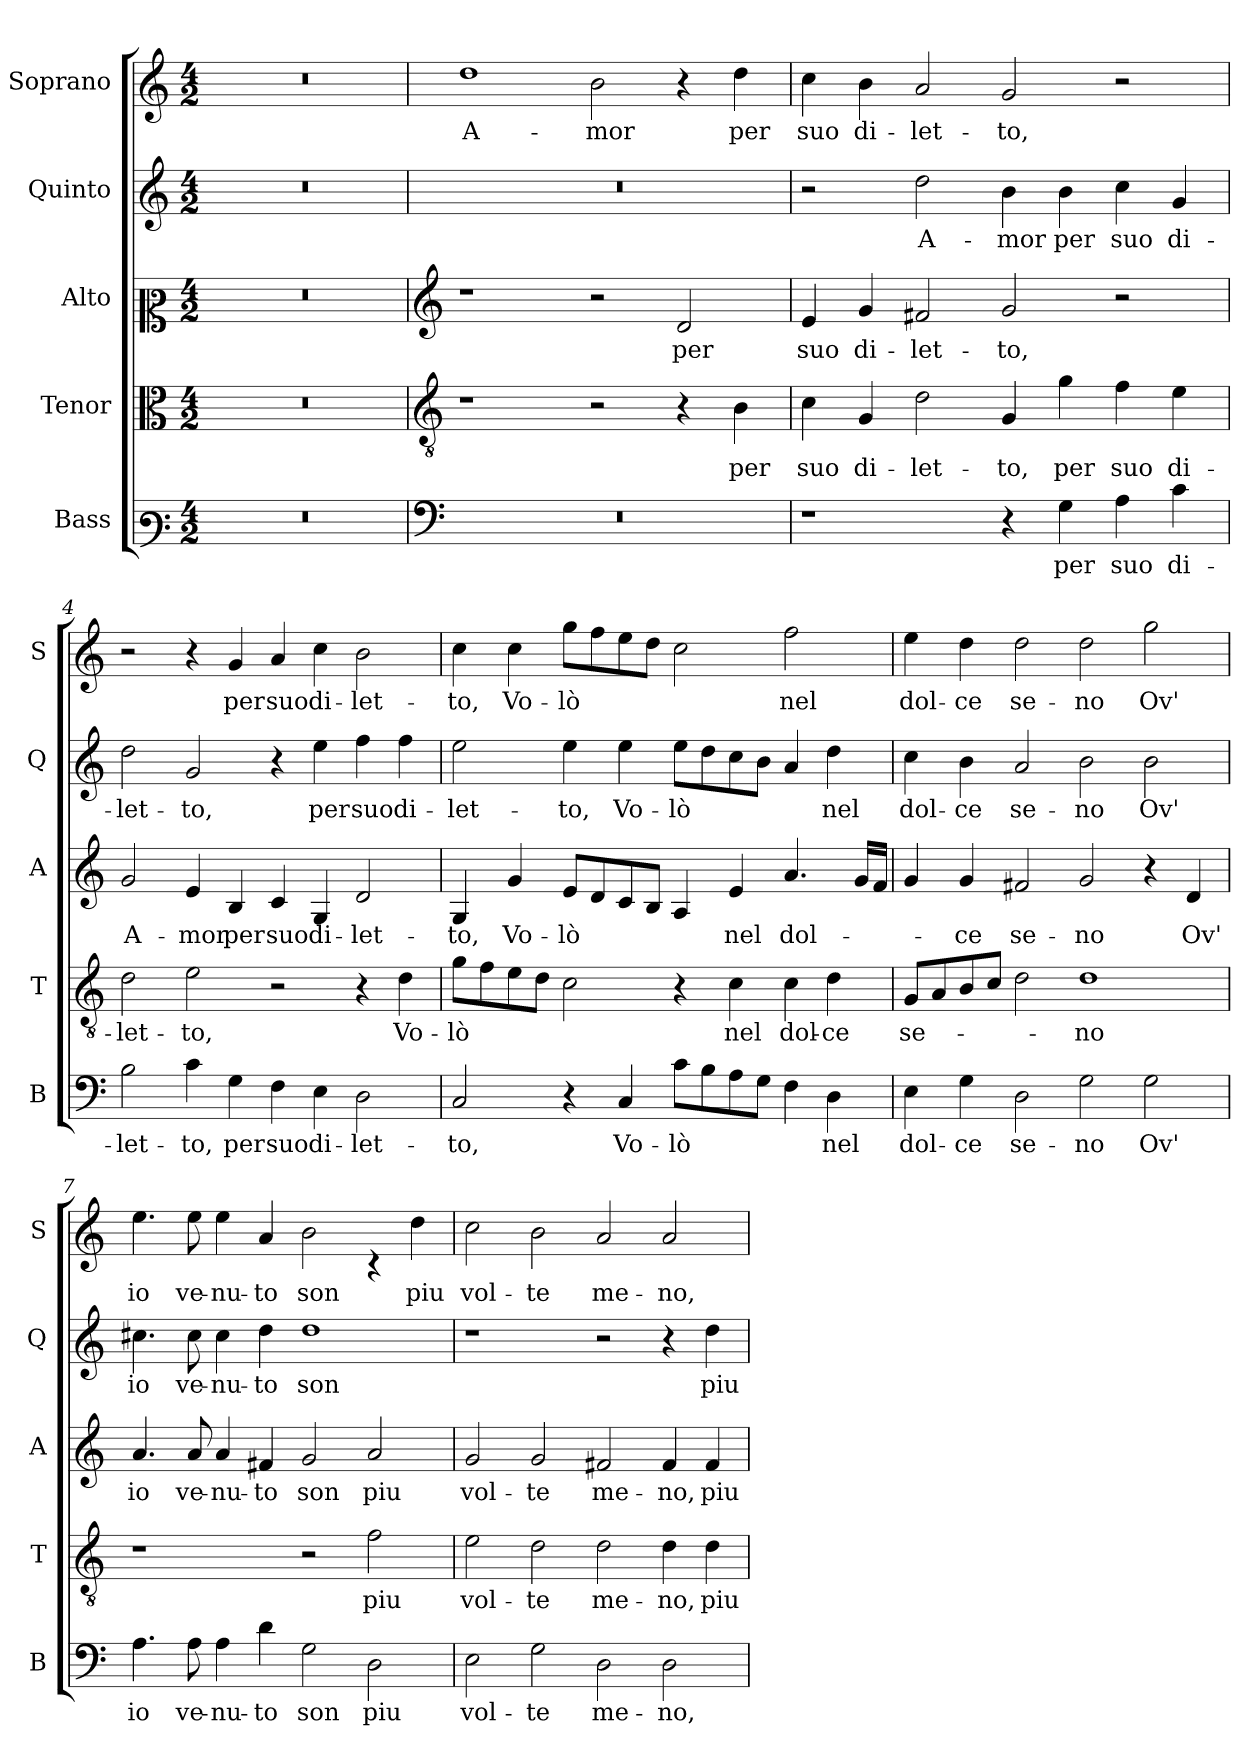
**kern	**text	**kern	**text	**kern	**text	**kern	**text	**kern	**text
*part5	*part5	*part4	*part4	*part3	*part3	*part2	*part2	*part1	*part1
*staff5	*staff5	*staff4	*staff4	*staff3	*staff3	*staff2	*staff2	*staff1	*staff1
*I"Bass	*	*I"Tenor	*	*I"Alto	*	*I"Quinto	*	*I"Soprano	*
*I'B	*	*I'T	*	*I'A	*	*I'Q	*	*I'S	*
*clefF3	*	*clefC3	*	*clefC2	*	*clefG2	*	*clefG2	*
*k[]	*	*k[]	*	*k[]	*	*k[]	*	*k[]	*
*C:	*	*C:	*	*C:	*	*C:	*	*C:	*
*M4/2	*	*M4/2	*	*M4/2	*	*M4/2	*	*M4/2	*
=1	=1	=1	=1	=1	=1	=1	=1	=1	=1
0r	.	0r	.	0r	.	0r	.	0r	.
=2	=2	=2	=2	=2	=2	=2	=2	=2	=2
*clefF4	*	*clefGv2	*	*clefG2	*	*	*	*	*
!	!	!	!	!	!	!	!	!	!LO:LY:b
0r	.	1r	.	1r	.	0r	.	1dd	A-
!	!	!	!	!	!	!	!	!	!LO:LY:b
.	.	2r	.	2r	.	.	.	2b\	-mor
!	!	!	!	!	!LO:LY:b	!	!	!	!
.	.	4r	.	2d/	per	.	.	4r	.
!	!	!	!LO:LY:b	!	!	!	!	!	!LO:LY:b
.	.	4B\	per	.	.	.	.	4dd\	per
=3	=3	=3	=3	=3	=3	=3	=3	=3	=3
!	!	!	!LO:LY:b	!	!LO:LY:b	!	!	!	!LO:LY:b
1r	.	4c\	suo	4e/	suo	2r	.	4cc\	suo
!	!	!	!LO:LY:b	!	!LO:LY:b	!	!	!	!LO:LY:b
.	.	4G/	di-	4g/	di-	.	.	4b\	di-
!	!	!	!LO:LY:b	!	!LO:LY:b	!	!LO:LY:b	!	!LO:LY:b
.	.	2d\	-let-	2f#X/	-let-	2dd\	A-	2a/	-let-
!	!	!	!LO:LY:b	!	!LO:LY:b	!	!LO:LY:b	!	!LO:LY:b
4r	.	4G/	-to,	2g/	-to,	4b\	-mor	2g/	-to,
!	!LO:LY:b	!	!LO:LY:b	!	!	!	!LO:LY:b	!	!
4G\	per	4g\	per	.	.	4b\	per	.	.
!	!LO:LY:b	!	!LO:LY:b	!	!	!	!LO:LY:b	!	!
4A\	suo	4f\	suo	2r	.	4cc\	suo	2r	.
!	!LO:LY:b	!	!LO:LY:b	!	!	!	!LO:LY:b	!	!
4c\	di-	4e\	di-	.	.	4g/	di-	.	.
=4	=4	=4	=4	=4	=4	=4	=4	=4	=4
!	!LO:LY:b	!	!LO:LY:b	!	!LO:LY:b	!	!LO:LY:b	!	!
2B\	-let-	2d\	-let-	2g/	A-	2dd\	-let-	2r	.
!	!LO:LY:b	!	!LO:LY:b	!	!LO:LY:b	!	!LO:LY:b	!	!
4c\	-to,	2e\	-to,	4e/	-mor	2g/	-to,	4r	.
!	!LO:LY:b	!	!	!	!LO:LY:b	!	!	!	!LO:LY:b
4G\	per	.	.	4B/	per	.	.	4g/	per
!	!LO:LY:b	!	!	!	!LO:LY:b	!	!	!	!LO:LY:b
4F\	suo	2r	.	4c/	suo	4r	.	4a/	suo
!	!LO:LY:b	!	!	!	!LO:LY:b	!	!LO:LY:b	!	!LO:LY:b
4E\	di-	.	.	4G/	di-	4ee\	per	4cc\	di-
!	!LO:LY:b	!	!	!	!LO:LY:b	!	!LO:LY:b	!	!LO:LY:b
2D\	-let-	4r	.	2d/	-let-	4ff\	suo	2b\	-let-
!	!	!	!LO:LY:b	!	!	!	!LO:LY:b	!	!
.	.	4d\	Vo-	.	.	4ff\	di-	.	.
!!LO:LB:g=z
=5	=5	=5	=5	=5	=5	=5	=5	=5	=5
!	!LO:LY:b	!	!LO:LY:b	!	!LO:LY:b	!	!LO:LY:b	!	!LO:LY:b
2C/	-to,	8g\L	-lò	4G/	-to,	2ee\	-let-	4cc\	-to,
.	.	8f\	.	.	.	.	.	.	.
!	!	!	!	!	!LO:LY:b	!	!	!	!LO:LY:b
.	.	8e\	.	4g/	Vo-	.	.	4cc\	Vo-
.	.	8d\J	.	.	.	.	.	.	.
!	!	!	!	!	!LO:LY:b	!	!LO:LY:b	!	!LO:LY:b
4r	.	2c\	.	8e/L	-lò	4ee\	-to,	8gg\L	-lò
.	.	.	.	8d/	.	.	.	8ff\	.
!	!LO:LY:b	!	!	!	!	!	!LO:LY:b	!	!
4C/	Vo-	.	.	8c/	.	4ee\	Vo-	8ee\	.
.	.	.	.	8B/J	.	.	.	8dd\J	.
!	!LO:LY:b	!	!	!	!	!	!LO:LY:b	!	!
8c\L	-lò	4r	.	4A/	.	8ee\L	-lò	2cc\	.
8B\	.	.	.	.	.	8dd\	.	.	.
!	!	!	!LO:LY:b	!	!LO:LY:b	!	!	!	!
8A\	.	4c\	nel	4e/	nel	8cc\	.	.	.
8G\J	.	.	.	.	.	8b\J	.	.	.
!	!	!	!LO:LY:b	!	!LO:LY:b	!	!	!	!LO:LY:b
4F\	.	4c\	dol-	4.a/	dol-	4a/	.	2ff\	nel
!	!LO:LY:b	!	!LO:LY:b	!	!	!	!LO:LY:b	!	!
4D\	nel	4d\	-ce	.	.	4dd\	nel	.	.
.	.	.	.	16g/LL	.	.	.	.	.
.	.	.	.	16f/JJ	.	.	.	.	.
=6	=6	=6	=6	=6	=6	=6	=6	=6	=6
!	!LO:LY:b	!	!LO:LY:b	!	!	!	!LO:LY:b	!	!LO:LY:b
4E\	dol-	8G/L	se-	4g/	.	4cc\	dol-	4ee\	dol-
.	.	8A/	.	.	.	.	.	.	.
!	!LO:LY:b	!	!	!	!LO:LY:b	!	!LO:LY:b	!	!LO:LY:b
4G\	-ce	8B/	.	4g/	-ce	4b\	-ce	4dd\	-ce
.	.	8c/J	.	.	.	.	.	.	.
!	!LO:LY:b	!	!	!	!LO:LY:b	!	!LO:LY:b	!	!LO:LY:b
2D\	se-	2d\	.	2f#X/	se-	2a/	se-	2dd\	se-
!	!LO:LY:b	!	!LO:LY:b	!	!LO:LY:b	!	!LO:LY:b	!	!LO:LY:b
2G\	-no	1d	-no	2g/	-no	2b\	-no	2dd\	-no
!	!LO:LY:b	!	!	!	!	!	!LO:LY:b	!	!LO:LY:b
2G\	Ov'	.	.	4r	.	2b\	Ov'	2gg\	Ov'
!	!	!	!	!	!LO:LY:b	!	!	!	!
.	.	.	.	4d/	Ov'	.	.	.	.
=7	=7	=7	=7	=7	=7	=7	=7	=7	=7
!	!LO:LY:b	!	!	!	!LO:LY:b	!	!LO:LY:b	!	!LO:LY:b
4.A\	io	1r	.	4.a/	io	4.cc#X\	io	4.ee\	io
!	!LO:LY:b	!	!	!	!LO:LY:b	!	!LO:LY:b	!	!LO:LY:b
8A\	ve-	.	.	8a/	ve-	8cc#\	ve-	8ee\	ve-
!	!LO:LY:b	!	!	!	!LO:LY:b	!	!LO:LY:b	!	!LO:LY:b
4A\	-nu-	.	.	4a/	-nu-	4cc#\	-nu-	4ee\	-nu-
!	!LO:LY:b	!	!	!	!LO:LY:b	!	!LO:LY:b	!	!LO:LY:b
4d\	-to	.	.	4f#X/	-to	4dd\	-to	4a/	-to
!	!LO:LY:b	!	!	!	!LO:LY:b	!	!LO:LY:b	!	!LO:LY:b
2G\	son	2r	.	2g/	son	1dd	son	2b\	son
!	!LO:LY:b	!	!LO:LY:b	!	!LO:LY:b	!	!	!	!
2D\	piu	2f\	piu	2a/	piu	.	.	4rc	.
!	!	!	!	!	!	!	!	!	!LO:LY:b
.	.	.	.	.	.	.	.	4dd\	piu
!!LO:PB:g=z
=8	=8	=8	=8	=8	=8	=8	=8	=8	=8
!	!LO:LY:b	!	!LO:LY:b	!	!LO:LY:b	!	!	!	!LO:LY:b
2E\	vol-	2e\	vol-	2g/	vol-	1r	.	2cc\	vol-
!	!LO:LY:b	!	!LO:LY:b	!	!LO:LY:b	!	!	!	!LO:LY:b
2G\	-te	2d\	-te	2g/	-te	.	.	2b\	-te
!	!LO:LY:b	!	!LO:LY:b	!	!LO:LY:b	!	!	!	!LO:LY:b
2D\	me-	2d\	me-	2f#X/	me-	2r	.	2a/	me-
!	!LO:LY:b	!	!LO:LY:b	!	!LO:LY:b	!	!	!	!LO:LY:b
2D\	-no,	4d\	-no,	4f#/	-no,	4r	.	2a/	-no,
!	!	!	!LO:LY:b	!	!LO:LY:b	!	!LO:LY:b	!	!
.	.	4d\	piu	4f#/	piu	4dd\	piu	.	.
=	=	=	=	=	=	=	=	=	=
*-	*-	*-	*-	*-	*-	*-	*-	*-	*-
